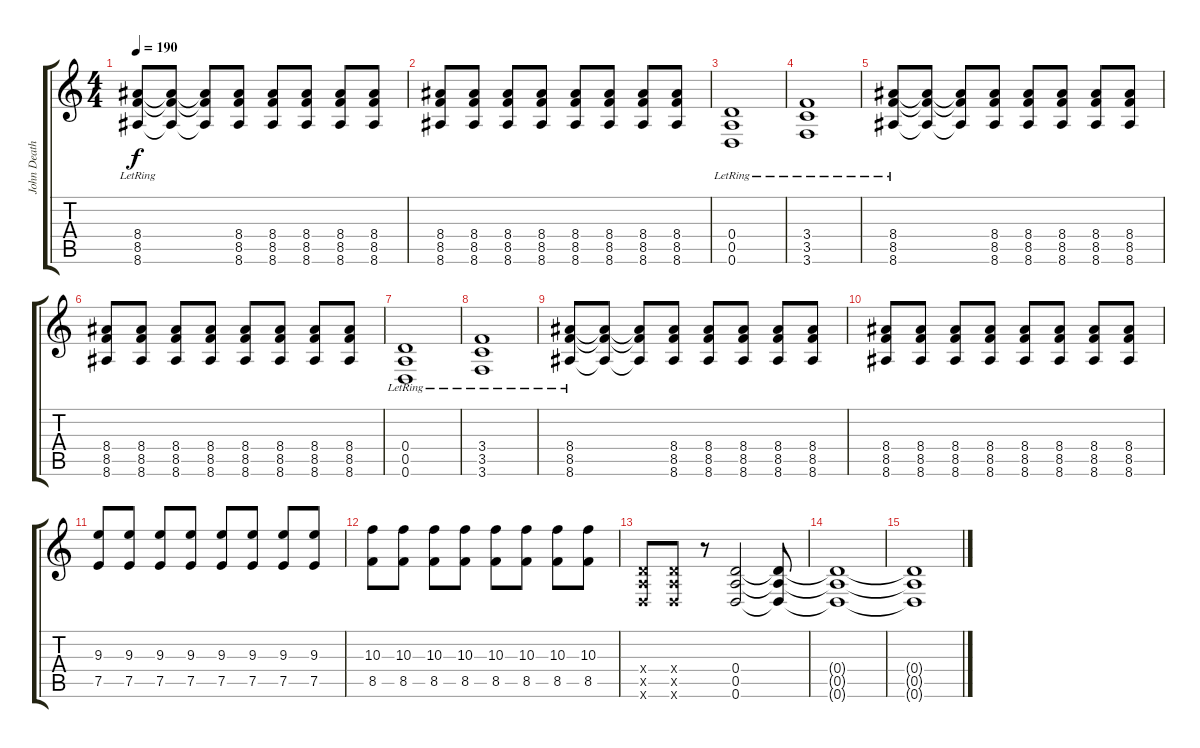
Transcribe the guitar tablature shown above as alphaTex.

\track ("John Death" "John Death") {instrument overdrivenguitar}
\staff {score tabs}
\tuning (E4 B3 G3 D3 A2 D2) {hide}
\ts (4 4)
\tempo 190
\clef g2
\ks c
(8.4{lr} 8.5 8.6).8{dy f} (8.4{t} 8.5{t} 8.6{t}).8 (8.4{t} 8.5{t} 8.6{t}).8 (8.4 8.5 8.6).8 (8.4 8.5 8.6).8 (8.4 8.5 8.6).8 (8.4 8.5 8.6).8 (8.4 8.5 8.6).8 |
(8.4 8.5 8.6).8 (8.4 8.5 8.6).8 (8.4 8.5 8.6).8 (8.4 8.5 8.6).8 (8.4 8.5 8.6).8 (8.4 8.5 8.6).8 (8.4 8.5 8.6).8 (8.4 8.5 8.6).8 |
(0.4{lr} 0.5{lr} 0.6{lr}).1 |
(3.4{lr} 3.5{lr} 3.6{lr}).1 |
(8.4{lr} 8.5 8.6).8 (8.4{t} 8.5{t} 8.6{t}).8 (8.4{t} 8.5{t} 8.6{t}).8 (8.4 8.5 8.6).8 (8.4 8.5 8.6).8 (8.4 8.5 8.6).8 (8.4 8.5 8.6).8 (8.4 8.5 8.6).8 |
(8.4 8.5 8.6).8 (8.4 8.5 8.6).8 (8.4 8.5 8.6).8 (8.4 8.5 8.6).8 (8.4 8.5 8.6).8 (8.4 8.5 8.6).8 (8.4 8.5 8.6).8 (8.4 8.5 8.6).8 |
(0.4{lr} 0.5{lr} 0.6{lr}).1 |
(3.4{lr} 3.5{lr} 3.6{lr}).1 |
(8.4{lr} 8.5 8.6).8 (8.4{t} 8.5{t} 8.6{t}).8 (8.4{t} 8.5{t} 8.6{t}).8 (8.4 8.5 8.6).8 (8.4 8.5 8.6).8 (8.4 8.5 8.6).8 (8.4 8.5 8.6).8 (8.4 8.5 8.6).8 |
(8.4 8.5 8.6).8 (8.4 8.5 8.6).8 (8.4 8.5 8.6).8 (8.4 8.5 8.6).8 (8.4 8.5 8.6).8 (8.4 8.5 8.6).8 (8.4 8.5 8.6).8 (8.4 8.5 8.6).8 |
(9.3 7.5).8 (9.3 7.5).8 (9.3 7.5).8 (9.3 7.5).8 (9.3 7.5).8 (9.3 7.5).8 (9.3 7.5).8 (9.3 7.5).8 |
(10.3 8.5).8 (10.3 8.5).8 (10.3 8.5).8 (10.3 8.5).8 (10.3 8.5).8 (10.3 8.5).8 (10.3 8.5).8 (10.3 8.5).8 |
(0.4{x} 0.5{x} 0.6{x}).8 (0.4{x} 0.5{x} 0.6{x}).8 r.8 (0.4 0.5 0.6).2 (0.4{t} 0.5{t} 0.6{t}).8 |
(0.4{t} 0.5{t} 0.6{t}).1 |
(0.4{t} 0.5{t} 0.6{t}).1
